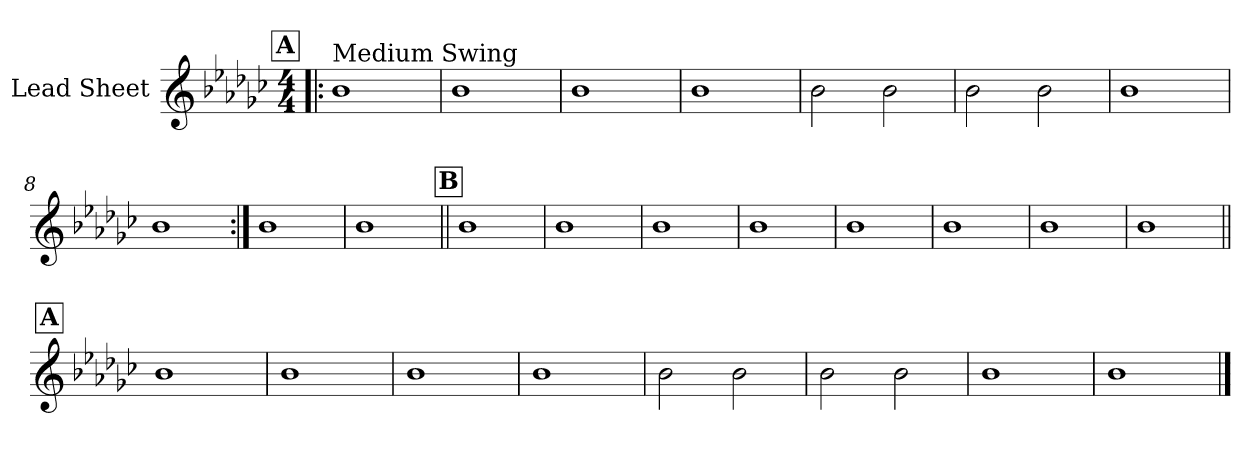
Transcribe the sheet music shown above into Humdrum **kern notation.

**kern
*part1
*staff1
*I"Lead Sheet
*clefG2
*k[b-e-a-d-g-c-]
*e-:
*M4/4
!!LO:REH:place=s1:a:fs=14:t=A
=1!|:
!LO:TX:a:t=Medium Swing
1b-
=2
1b-
=3
1b-
=4
1b-
!!LO:LB:g=z
=5
2b-\
2b-\
=6
2b-\
2b-\
=7
1b-
=8
1b-
!!LO:LB:g=z
=9:|!
1b-
=10
1b-
!!LO:LB:g=z
!!LO:REH:place=s1:a:fs=14:t=B
=11||
1b-
=12
1b-
=13
1b-
=14
1b-
!!LO:LB:g=z
=15
1b-
=16
1b-
=17
1b-
=18
1b-
!!LO:LB:g=z
!!LO:REH:place=s1:a:fs=14:t=A
=19||
1b-
=20
1b-
=21
1b-
=22
1b-
!!LO:LB:g=z
=23
2b-\
2b-\
=24
2b-\
2b-\
=25
1b-
=26
1b-
==
*-
